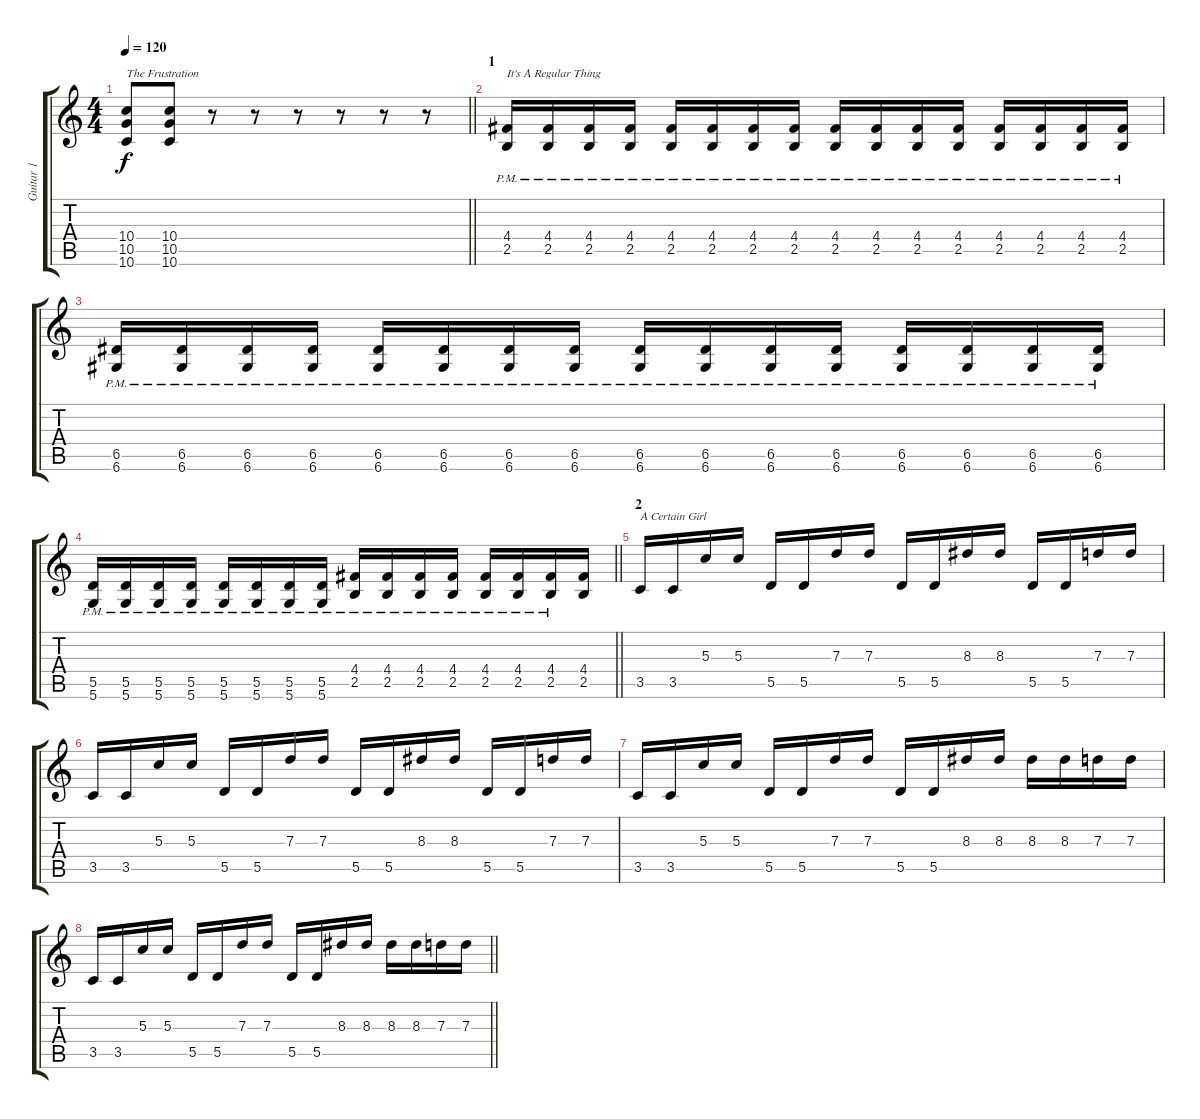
\track ("Guitar 1" "Guitar 1") {instrument overdrivenguitar}
\staff {score tabs}
\tuning (E4 B3 G3 D3 A2 D2) {hide}
\ts (4 4)
\tempo 120
\clef g2
\barLineRight lightlight
\ks c
(10.4 10.5 10.6).8{txt "The Frustration" dy f} (10.4 10.5 10.6).8 r.8 r.8 r.8 r.8 r.8 r.8 |
\section ("" "1")
(4.4{pm} 2.5).16{txt "It's A Regular Thing"} (4.4{pm} 2.5).16 (4.4{pm} 2.5).16 (4.4{pm} 2.5).16 (4.4{pm} 2.5).16 (4.4{pm} 2.5).16 (4.4{pm} 2.5).16 (4.4{pm} 2.5).16 (4.4{pm} 2.5).16 (4.4{pm} 2.5).16 (4.4{pm} 2.5).16 (4.4{pm} 2.5).16 (4.4{pm} 2.5).16 (4.4{pm} 2.5).16 (4.4{pm} 2.5).16 (4.4{pm} 2.5).16 |
(6.5{pm} 6.6).16 (6.5{pm} 6.6).16 (6.5{pm} 6.6).16 (6.5{pm} 6.6).16 (6.5{pm} 6.6).16 (6.5{pm} 6.6).16 (6.5{pm} 6.6).16 (6.5{pm} 6.6).16 (6.5{pm} 6.6).16 (6.5{pm} 6.6).16 (6.5{pm} 6.6).16 (6.5{pm} 6.6).16 (6.5{pm} 6.6).16 (6.5{pm} 6.6).16 (6.5{pm} 6.6).16 (6.5{pm} 6.6).16 |
\barLineRight lightlight
(5.5{pm} 5.6).16 (5.5{pm} 5.6).16 (5.5{pm} 5.6).16 (5.5{pm} 5.6).16 (5.5{pm} 5.6).16 (5.5{pm} 5.6).16 (5.5{pm} 5.6).16 (5.5{pm} 5.6).16 (4.4 2.5{pm}).16 (4.4 2.5{pm}).16 (4.4 2.5{pm}).16 (4.4 2.5{pm}).16 (4.4 2.5{pm}).16 (4.4 2.5{pm}).16 (4.4 2.5{pm}).16 (4.4 2.5).16 |
\section ("" "2")
3.5.16{txt "A Certain Girl"} 3.5.16 5.3.16 5.3.16 5.5.16 5.5.16 7.3.16 7.3.16 5.5.16 5.5.16 8.3.16 8.3.16 5.5.16 5.5.16 7.3.16 7.3.16 |
3.5.16 3.5.16 5.3.16 5.3.16 5.5.16 5.5.16 7.3.16 7.3.16 5.5.16 5.5.16 8.3.16 8.3.16 5.5.16 5.5.16 7.3.16 7.3.16 |
3.5.16 3.5.16 5.3.16 5.3.16 5.5.16 5.5.16 7.3.16 7.3.16 5.5.16 5.5.16 8.3.16 8.3.16 8.3.16 8.3.16 7.3.16 7.3.16 |
\barLineRight lightlight
3.5.16 3.5.16 5.3.16 5.3.16 5.5.16 5.5.16 7.3.16 7.3.16 5.5.16 5.5.16 8.3.16 8.3.16 8.3.16 8.3.16 7.3.16 7.3.16
